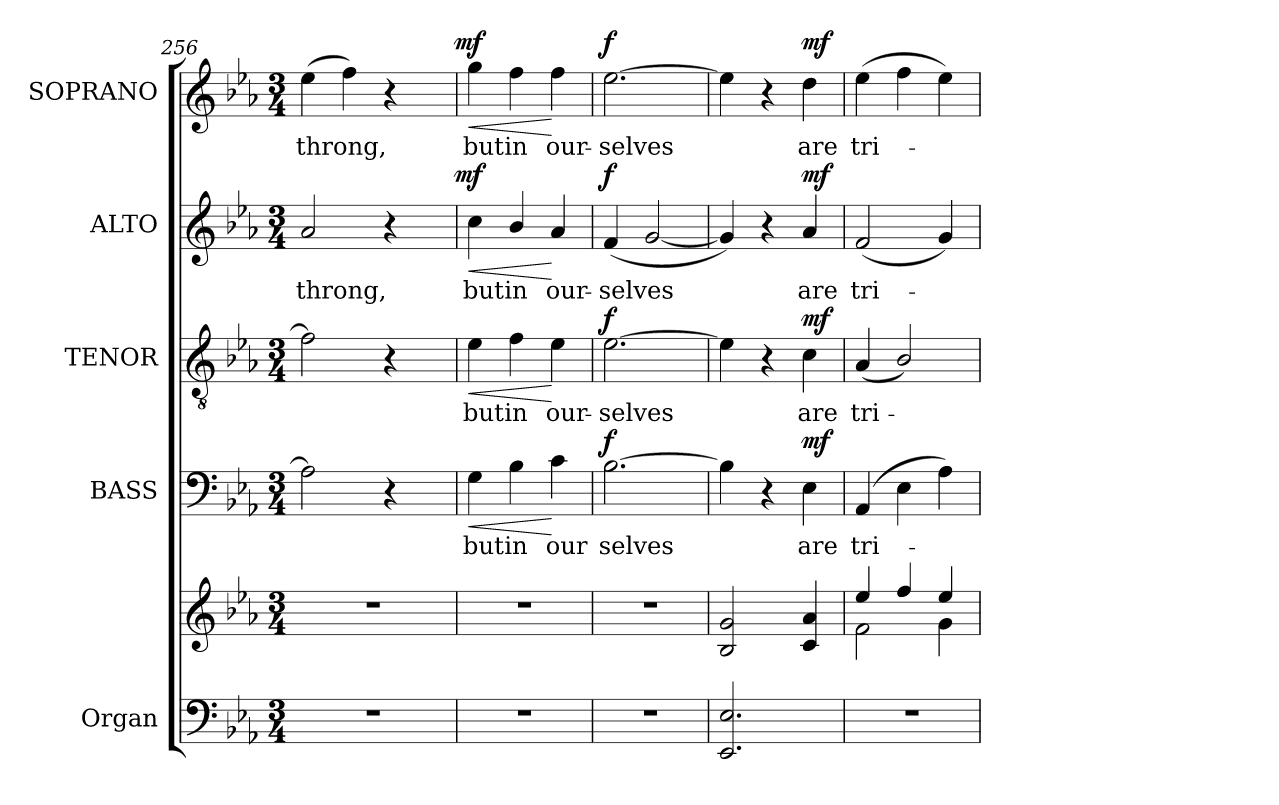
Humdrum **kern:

**kern	**kern	**kern	**text	**dynam	**kern	**text	**dynam	**kern	**text	**dynam	**kern	**text	**dynam
*part5	*part5	*part4	*part4	*part4	*part3	*part3	*part3	*part2	*part2	*part2	*part1	*part1	*part1
*staff6	*staff5	*staff4	*staff4	*staff4	*staff3	*staff3	*staff3	*staff2	*staff2	*staff2	*staff1	*staff1	*staff1
*I"Organ	*	*I"BASS	*	*	*I"TENOR	*	*	*I"ALTO	*	*	*I"SOPRANO	*	*
*I'Org.	*	*I'B.	*	*	*I'T.	*	*	*I'A.	*	*	*I'S.	*	*
!!LO:PB:g=z
*clefF4	*clefG2	*clefF4	*	*	*clefGv2	*	*	*clefG2	*	*	*clefG2	*	*
*	*	*	*	*	*ITrd7c12	*	*	*	*	*	*	*	*
*k[b-e-a-]	*k[b-e-a-]	*k[b-e-a-]	*	*	*k[b-e-a-]	*	*	*k[b-e-a-]	*	*	*k[b-e-a-]	*	*
*E-:	*E-:	*E-:	*	*	*E-:	*	*	*E-:	*	*	*E-:	*	*
*M3/4	*M3/4	*M3/4	*	*	*M3/4	*	*	*M3/4	*	*	*M3/4	*	*
=256	=256	=256	=256	=256	=256	=256	=256	=256	=256	=256	=256	=256	=256
!LO:N:vis=1	!LO:N:vis=1	!	!	!	!	!	!	!	!	!	!	!	!
!	!	!	!	!	!	!	!	!	!LO:LY:b:color=#000000	!	!	!	!
!	!	!	!	!	!	!	!	!	!	!	!	!LO:LY:b:color=#000000	!
*	*	*	*	*	*	*	*	*^	*	*	*^	*	*
2.r	2.r	2A-i\]	.	.	2Fi\]	.	.	2a-i/	2ryy	throng,	.	(4ee-i\	2ryy	throng,	.
.	.	.	.	.	.	.	.	.	.	.	.	4ffi\)	.	.	.
.	.	4r	.	.	4r	.	.	4r	8ryy	.	.	4r	8ryy	.	.
.	.	.	.	.	.	.	.	.	16ryy	.	.	.	16ryy	.	.
.	.	.	.	.	.	.	.	.	32ryy	.	.	.	32ryy	.	.
.	.	.	.	.	.	.	.	.	64ryy	.	.	.	64ryy	.	.
.	.	.	.	.	.	.	.	.	128...ryy	.	.	.	128...ryy	.	.
.	.	.	.	.	.	.	.	.	1024ryy	.	mf	.	1024ryy	.	mf
=257	=257	=257	=257	=257	=257	=257	=257	=257	=257	=257	=257	=257	=257	=257	=257
!LO:N:vis=1	!LO:N:vis=1	!	!	!	!	!	!	!	!	!	!	!	!	!	!
*	*	*	*	*	*	*	*	*v	*v	*	*	*	*	*	*
*	*	*	*	*	*	*	*	*	*	*	*v	*v	*	*
*	*	*	*	*	*	*	*	*^	*	*	*^	*	*
!	!	!	!LO:LY:b:color=#000000	!LO:HP:b	!	!	!	!	!	!	!	!	!	!	!
*	*	*	*	*	*	*	*	*v	*v	*	*	*	*	*	*
*	*	*	*	*	*	*	*	*	*	*	*v	*v	*	*
*	*	*	*	*	*	*	*	*^	*	*	*^	*	*
!	!	!	!	!	!	!LO:LY:b:color=#000000	!LO:HP:b	!	!	!	!	!	!	!	!
*	*	*	*	*	*	*	*	*v	*v	*	*	*	*	*	*
*	*	*	*	*	*	*	*	*	*	*	*v	*v	*	*
*	*	*	*	*	*	*	*	*^	*	*	*^	*	*
!	!	!	!	!	!	!	!	!	!	!LO:LY:b:color=#000000	!LO:HP:b	!	!	!	!
*	*	*	*	*	*	*	*	*v	*v	*	*	*	*	*	*
*	*	*	*	*	*	*	*	*	*	*	*v	*v	*	*
*	*MM60	*	*	*	*	*	*	*	*	*	*MM60	*	*
*	*	*	*	*	*	*	*	*^	*	*	*^	*	*
!	!	!	!	!	!	!	!	!	!	!	!	!	!	!LO:LY:b:color=#000000	!LO:HP:b
*	*	*	*	*	*	*	*	*v	*v	*	*	*	*	*	*
*	*	*	*	*	*	*	*	*	*	*	*v	*v	*	*
2.r	2.r	4Gi\	but	<	4E-i\	but	<	4cci\	but	<	4ggi\	but	<
!	!	!	!LO:LY:b:color=#000000	!	!	!	!	!	!	!	!	!	!
!	!	!	!	!	!	!LO:LY:b:color=#000000	!	!	!	!	!	!	!
!	!	!	!	!	!	!	!	!	!LO:LY:b:color=#000000	!	!	!	!
!	!	!	!	!	!	!	!	!	!	!	!	!LO:LY:b:color=#000000	!
.	.	4B-i\	in	.	4Fi\	in	.	4b-i/	in	.	4ffi\	in	.
!	!	!	!LO:LY:b:color=#000000	!	!	!	!	!	!	!	!	!	!
!	!	!	!	!	!	!LO:LY:b:color=#000000	!	!	!	!	!	!	!
!	!	!	!	!	!	!	!	!	!LO:LY:b:color=#000000	!	!	!	!
!	!	!	!	!	!	!	!	!	!	!	!	!LO:LY:b:color=#000000	!
.	.	4ci\	our	[	4E-i\	our-	[	4a-i/	our-	[	4ffi\	our-	[
=258	=258	=258	=258	=258	=258	=258	=258	=258	=258	=258	=258	=258	=258
!LO:N:vis=1	!LO:N:vis=1	!	!	!	!	!	!	!	!	!	!	!	!
!	!	!	!LO:LY:b:color=#000000	!	!	!	!	!	!	!	!	!	!
!	!	!	!	!	!	!LO:LY:b:color=#000000	!	!	!	!	!	!	!
!	!	!	!	!	!	!	!	!	!LO:LY:b:color=#000000	!	!	!	!
!	!	!	!	!	!	!	!	!	!	!	!	!LO:LY:b:color=#000000	!
2.r	2.r	[2.B-i\	selves	f	[2.E-i\	-selves	f	(4fi/	-selves	f	[2.ee-i\	-selves	f
.	.	.	.	.	.	.	.	[2gi/	.	.	.	.	.
=259	=259	=259	=259	=259	=259	=259	=259	=259	=259	=259	=259	=259	=259
2.EE-i/ 2.E-i	2B-i/ 2gi	4B-i\]	.	.	4E-i\]	.	.	4gi/])	.	.	4ee-i\]	.	.
.	.	4r	.	.	4r	.	.	4r	.	.	4r	.	.
!	!	!	!LO:LY:b:color=#000000	!	!	!	!	!	!	!	!	!	!
!	!	!	!	!	!	!LO:LY:b:color=#000000	!	!	!	!	!	!	!
!	!	!	!	!	!	!	!	!	!LO:LY:b:color=#000000	!	!	!	!
!	!	!	!	!	!	!	!	!	!	!	!	!LO:LY:b:color=#000000	!
.	4ci/ 4a-i	4E-i\	are	mf	4Ci\	are	mf	4a-i/	are	mf	4ddi\	are	mf
!!LO:LB:g=z
=260	=260	=260	=260	=260	=260	=260	=260	=260	=260	=260	=260	=260	=260
!LO:N:vis=1	!	!	!	!	!	!	!	!	!	!	!	!	!
*	*^	*	*	*	*	*	*	*	*	*	*	*	*
!	!	!	!	!LO:LY:b:color=#000000	!	!	!	!	!	!	!	!	!	!
!	!	!	!	!	!	!	!LO:LY:b:color=#000000	!	!	!	!	!	!	!
!	!	!	!	!	!	!	!	!	!	!LO:LY:b:color=#000000	!	!	!	!
!	!	!	!	!	!	!	!	!	!	!	!	!	!LO:LY:b:color=#000000	!
2.r	4ee-i/	2fi\	(4AA-i/	tri-	.	(4AA-i/	tri-	.	(2fi/	tri-	.	(4ee-i\	tri-	.
.	4ffi/	.	4E-i\	.	.	2BB-i/)	.	.	.	.	.	4ffi\	.	.
.	4ee-i/	4gi\	4A-i\)	.	.	.	.	.	4gi/)	.	.	4ee-i\)	.	.
*	*v	*v	*	*	*	*	*	*	*	*	*	*	*	*
=	=	=	=	=	=	=	=	=	=	=	=	=	=
*-	*-	*-	*-	*-	*-	*-	*-	*-	*-	*-	*-	*-	*-
